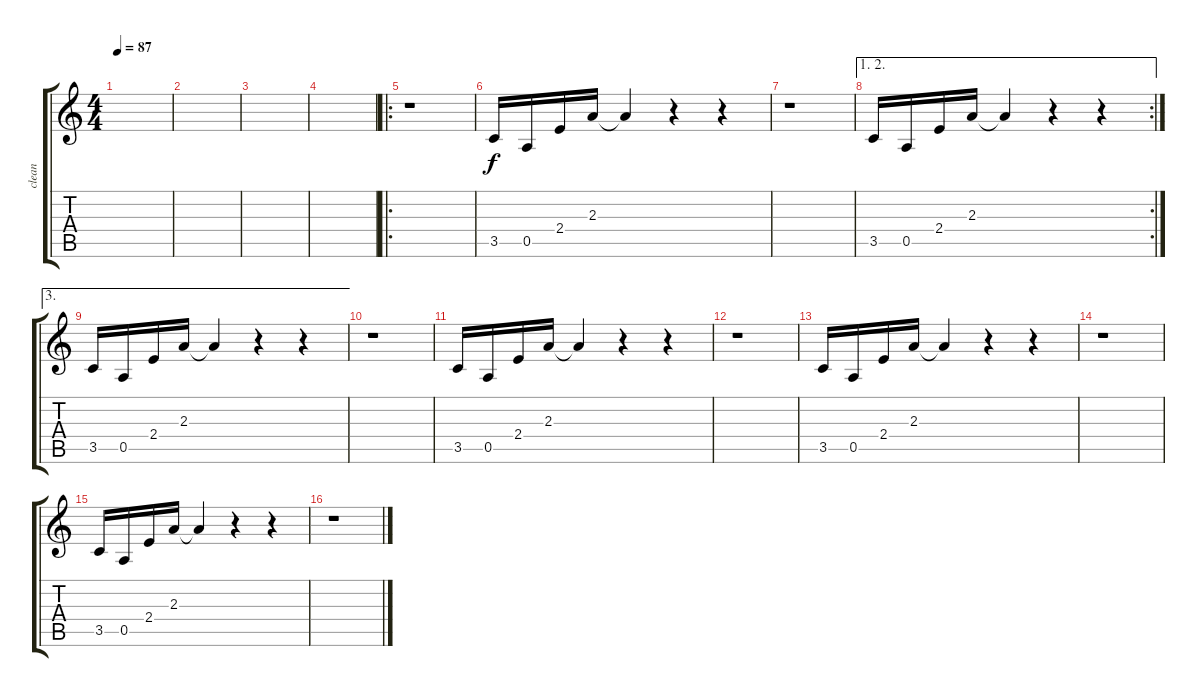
\track ("clean" "clean") {instrument electricguitarclean}
\staff {score tabs}
\tuning (E4 B3 G3 D3 A2 E2) {hide}
\ts (4 4)
\tempo 87
\clef g2
\ks c
|
|
|
|
\ro
r.1 |
3.5.16 0.5.16 2.4.16 2.3.16 2.3{t}.4 r.4 r.4 |
r.1 |
\ae (1 2)
\rc 2
3.5.16 0.5.16 2.4.16 2.3.16 2.3{t}.4 r.4 r.4 |
\ae 3
3.5.16 0.5.16 2.4.16 2.3.16 2.3{t}.4 r.4 r.4 |
r.1 |
3.5.16 0.5.16 2.4.16 2.3.16 2.3{t}.4 r.4 r.4 |
r.1 |
3.5.16 0.5.16 2.4.16 2.3.16 2.3{t}.4 r.4 r.4 |
r.1 |
3.5.16 0.5.16 2.4.16 2.3.16 2.3{t}.4 r.4 r.4 |
r.1
